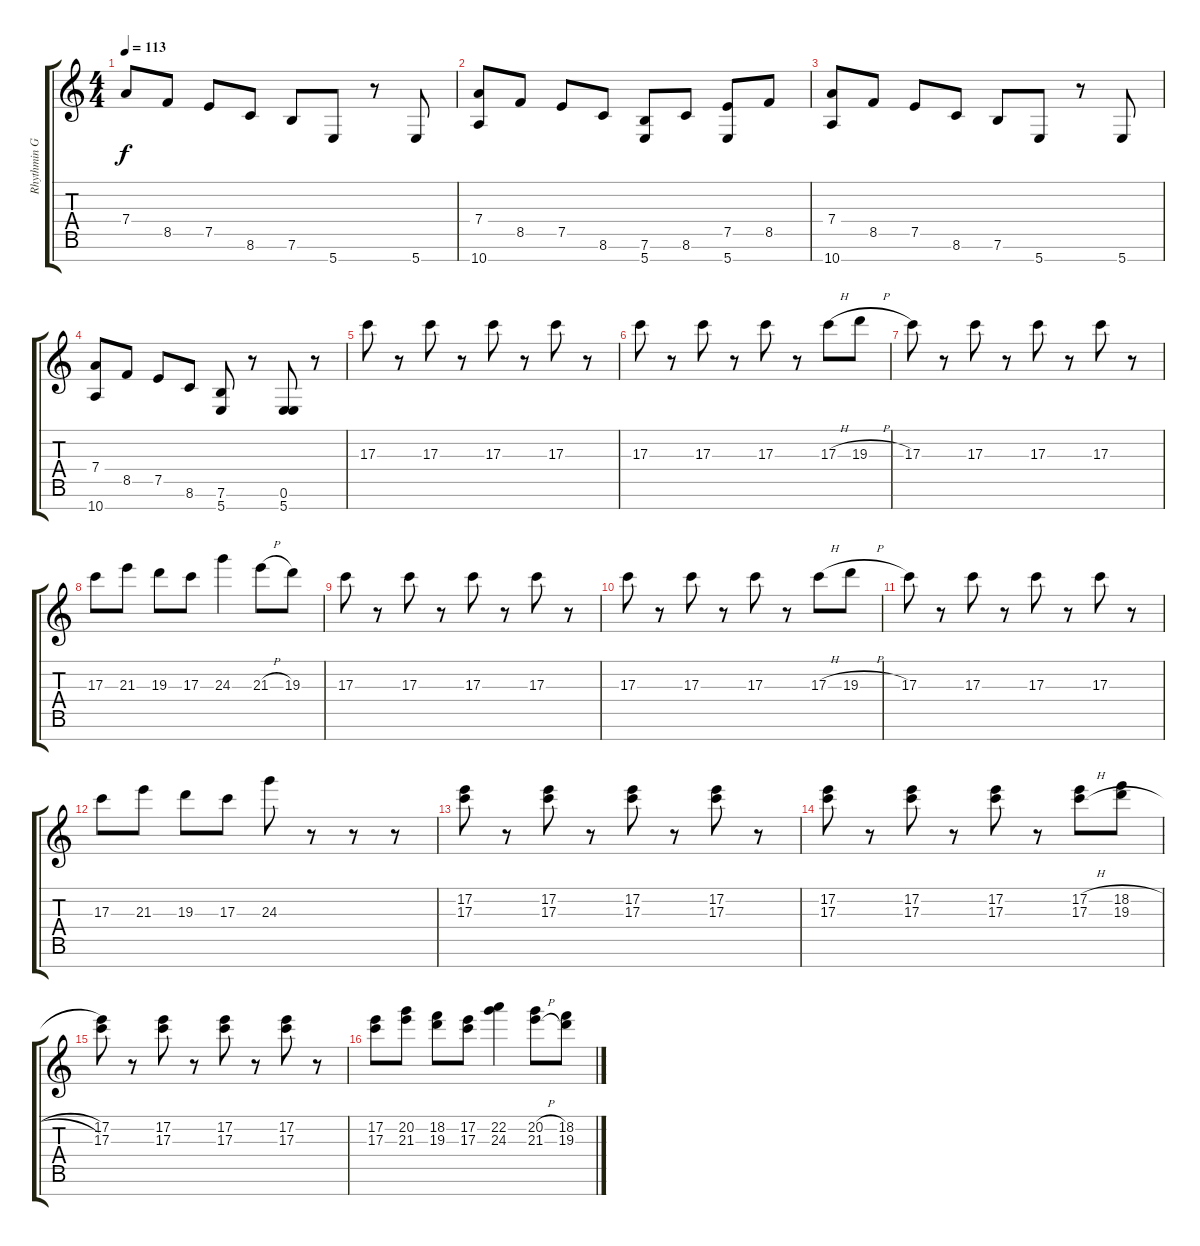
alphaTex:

\track ("Rhythmin Guitar #2" "Rhythmin G") {instrument distortionguitar}
\staff {score tabs}
\tuning (E4 B3 G3 D3 A2 E2 B1) {hide}
\ts (4 4)
\tempo 113
\clef g2
\ks c
7.4.8{dy f} 8.5.8 7.5.8 8.6.8 7.6.8 5.7.8 r.8 5.7.8 |
(7.4 10.7).8 8.5.8 7.5.8 8.6.8 (7.6 5.7).8 8.6.8 (7.5 5.7).8 8.5.8 |
(7.4 10.7).8 8.5.8 7.5.8 8.6.8 7.6.8 5.7.8 r.8 5.7.8 |
(7.4 10.7).8 8.5.8 7.5.8 8.6.8 (7.6 5.7).8 r.8 (0.6 5.7).8 r.8 |
17.3.8 r.8 17.3.8 r.8 17.3.8 r.8 17.3.8 r.8 |
17.3.8 r.8 17.3.8 r.8 17.3.8 r.8 17.3{h}.8 19.3{h}.8 |
17.3.8 r.8 17.3.8 r.8 17.3.8 r.8 17.3.8 r.8 |
17.3.8 21.3.8 19.3.8 17.3.8 24.3.4 21.3{h}.8 19.3.8 |
17.3.8 r.8 17.3.8 r.8 17.3.8 r.8 17.3.8 r.8 |
17.3.8 r.8 17.3.8 r.8 17.3.8 r.8 17.3{h}.8 19.3{h}.8 |
17.3.8 r.8 17.3.8 r.8 17.3.8 r.8 17.3.8 r.8 |
17.3.8 21.3.8 19.3.8 17.3.8 24.3.8 r.8 r.8 r.8 |
(17.2 17.3).8 r.8 (17.2 17.3).8 r.8 (17.2 17.3).8 r.8 (17.2 17.3).8 r.8 |
(17.2 17.3).8 r.8 (17.2 17.3).8 r.8 (17.2 17.3).8 r.8 (17.2{h} 17.3{h}).8 (18.2{h} 19.3{h}).8 |
(17.2 17.3).8 r.8 (17.2 17.3).8 r.8 (17.2 17.3).8 r.8 (17.2 17.3).8 r.8 |
(17.2 17.3).8 (20.2 21.3).8 (18.2 19.3).8 (17.2 17.3).8 (22.2 24.3).4 (20.2{h} 21.3{h}).8 (18.2 19.3).8
